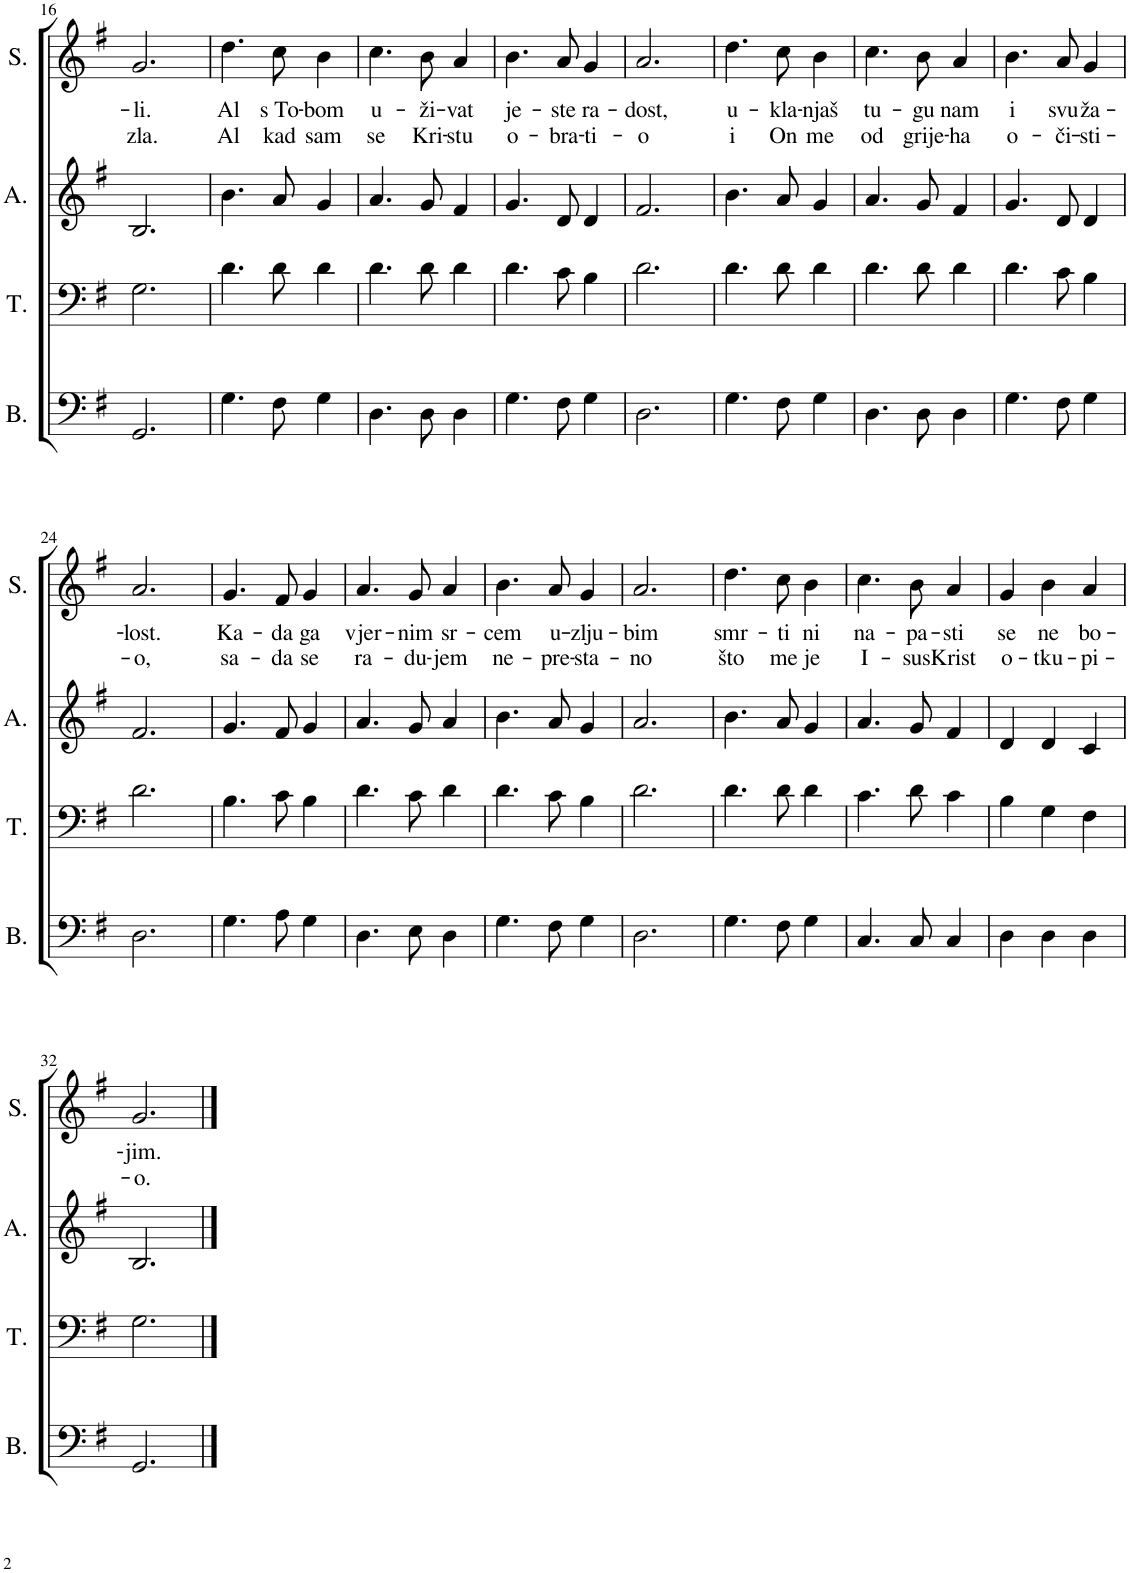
**kern	**kern	**kern	**kern	**text	**text
*part4	*part3	*part2	*part1	*part1	*part1
*staff4	*staff3	*staff2	*staff1	*staff1	*staff1
*I"Bass	*I"Tenor	*I"Alto	*I"Soprano	*	*
*I'B.	*I'T.	*I'A.	*I'S.	*	*
!!LO:PB:g=z
*clefF4	*clefF4	*clefG2	*clefG2	*	*
*k[f#]	*k[f#]	*k[f#]	*k[f#]	*	*
*M3/4	*M3/4	*M3/4	*M3/4	*	*
=16	=16	=16	=16	=16	=16
!	!	!	!	!LO:LY:b	!LO:LY:b
2.GG/	2.G\	2.B/	2.g/	-li.	zla.
=17	=17	=17	=17	=17	=17
!	!	!	!	!LO:LY:b	!LO:LY:b
4.G\	4.d\	4.b\	4.dd\	Al	Al
!	!	!	!	!LO:LY:b	!LO:LY:b
8F#\	8d\	8a/	8cc\	s To-	kad
!	!	!	!	!LO:LY:b	!LO:LY:b
4G\	4d\	4g/	4b\	-bom	sam
=18	=18	=18	=18	=18	=18
!	!	!	!	!LO:LY:b	!LO:LY:b
4.D\	4.d\	4.a/	4.cc\	u-	se
!	!	!	!	!LO:LY:b	!LO:LY:b
8D\	8d\	8g/	8b\	-ži-	Kri-
!	!	!	!	!LO:LY:b	!LO:LY:b
4D\	4d\	4f#/	4a/	-vat	-stu
=19	=19	=19	=19	=19	=19
!	!	!	!	!LO:LY:b	!LO:LY:b
4.G\	4.d\	4.g/	4.b\	je-	o-
!	!	!	!	!LO:LY:b	!LO:LY:b
8F#\	8c\	8d/	8a/	-ste	-bra-
!	!	!	!	!LO:LY:b	!LO:LY:b
4G\	4B\	4d/	4g/	ra-	-ti-
=20	=20	=20	=20	=20	=20
!	!	!	!	!LO:LY:b	!LO:LY:b
2.D\	2.d\	2.f#/	2.a/	-dost,	-o
=21	=21	=21	=21	=21	=21
!	!	!	!	!LO:LY:b	!LO:LY:b
4.G\	4.d\	4.b\	4.dd\	u-	i
!	!	!	!	!LO:LY:b	!LO:LY:b
8F#\	8d\	8a/	8cc\	-kla-	On
!	!	!	!	!LO:LY:b	!LO:LY:b
4G\	4d\	4g/	4b\	-njaš	me
=22	=22	=22	=22	=22	=22
!	!	!	!	!LO:LY:b	!LO:LY:b
4.D\	4.d\	4.a/	4.cc\	tu-	od
!	!	!	!	!LO:LY:b	!LO:LY:b
8D\	8d\	8g/	8b\	-gu	grije-
!	!	!	!	!LO:LY:b	!LO:LY:b
4D\	4d\	4f#/	4a/	nam	-ha
=23	=23	=23	=23	=23	=23
!	!	!	!	!LO:LY:b	!LO:LY:b
4.G\	4.d\	4.g/	4.b\	i	o-
!	!	!	!	!LO:LY:b	!LO:LY:b
8F#\	8c\	8d/	8a/	svu	-či-
!	!	!	!	!LO:LY:b	!LO:LY:b
4G\	4B\	4d/	4g/	ža-	-sti-
!!LO:LB:g=z
=24	=24	=24	=24	=24	=24
!	!	!	!	!LO:LY:b	!LO:LY:b
2.D\	2.d\	2.f#/	2.a/	-lost.	-o,
=25	=25	=25	=25	=25	=25
!	!	!	!	!LO:LY:b	!LO:LY:b
4.G\	4.B\	4.g/	4.g/	Ka-	sa-
!	!	!	!	!LO:LY:b	!LO:LY:b
8A\	8c\	8f#/	8f#/	-da	-da
!	!	!	!	!LO:LY:b	!LO:LY:b
4G\	4B\	4g/	4g/	ga	se
=26	=26	=26	=26	=26	=26
!	!	!	!	!LO:LY:b	!LO:LY:b
4.D\	4.d\	4.a/	4.a/	vjer-	ra-
!	!	!	!	!LO:LY:b	!LO:LY:b
8E\	8c\	8g/	8g/	-nim	-du-
!	!	!	!	!LO:LY:b	!LO:LY:b
4D\	4d\	4a/	4a/	sr-	-jem
=27	=27	=27	=27	=27	=27
!	!	!	!	!LO:LY:b	!LO:LY:b
4.G\	4.d\	4.b\	4.b\	-cem	ne-
!	!	!	!	!LO:LY:b	!LO:LY:b
8F#\	8c\	8a/	8a/	u-	-pre-
!	!	!	!	!LO:LY:b	!LO:LY:b
4G\	4B\	4g/	4g/	-zlju-	-sta-
=28	=28	=28	=28	=28	=28
!	!	!	!	!LO:LY:b	!LO:LY:b
2.D\	2.d\	2.a/	2.a/	-bim	-no
=29	=29	=29	=29	=29	=29
!	!	!	!	!LO:LY:b	!LO:LY:b
4.G\	4.d\	4.b\	4.dd\	smr-	što
!	!	!	!	!LO:LY:b	!LO:LY:b
8F#\	8d\	8a/	8cc\	-ti	me
!	!	!	!	!LO:LY:b	!LO:LY:b
4G\	4d\	4g/	4b\	ni	je
=30	=30	=30	=30	=30	=30
!	!	!	!	!LO:LY:b	!LO:LY:b
4.C/	4.c\	4.a/	4.cc\	na-	I-
!	!	!	!	!LO:LY:b	!LO:LY:b
8C/	8d\	8g/	8b\	-pa-	-sus
!	!	!	!	!LO:LY:b	!LO:LY:b
4C/	4c\	4f#/	4a/	-sti	Krist
=31	=31	=31	=31	=31	=31
!	!	!	!	!LO:LY:b	!LO:LY:b
4D\	4B\	4d/	4g/	se	o-
!	!	!	!	!LO:LY:b	!LO:LY:b
4D\	4G\	4d/	4b\	ne	-tku-
!	!	!	!	!LO:LY:b	!LO:LY:b
4D\	4F#\	4c/	4a/	bo-	-pi-
!!LO:LB:g=z
=32	=32	=32	=32	=32	=32
!	!	!	!	!LO:LY:b	!LO:LY:b
2.GG/	2.G\	2.B/	2.g/	-jim.	-o.
==	==	==	==	==	==
*-	*-	*-	*-	*-	*-
